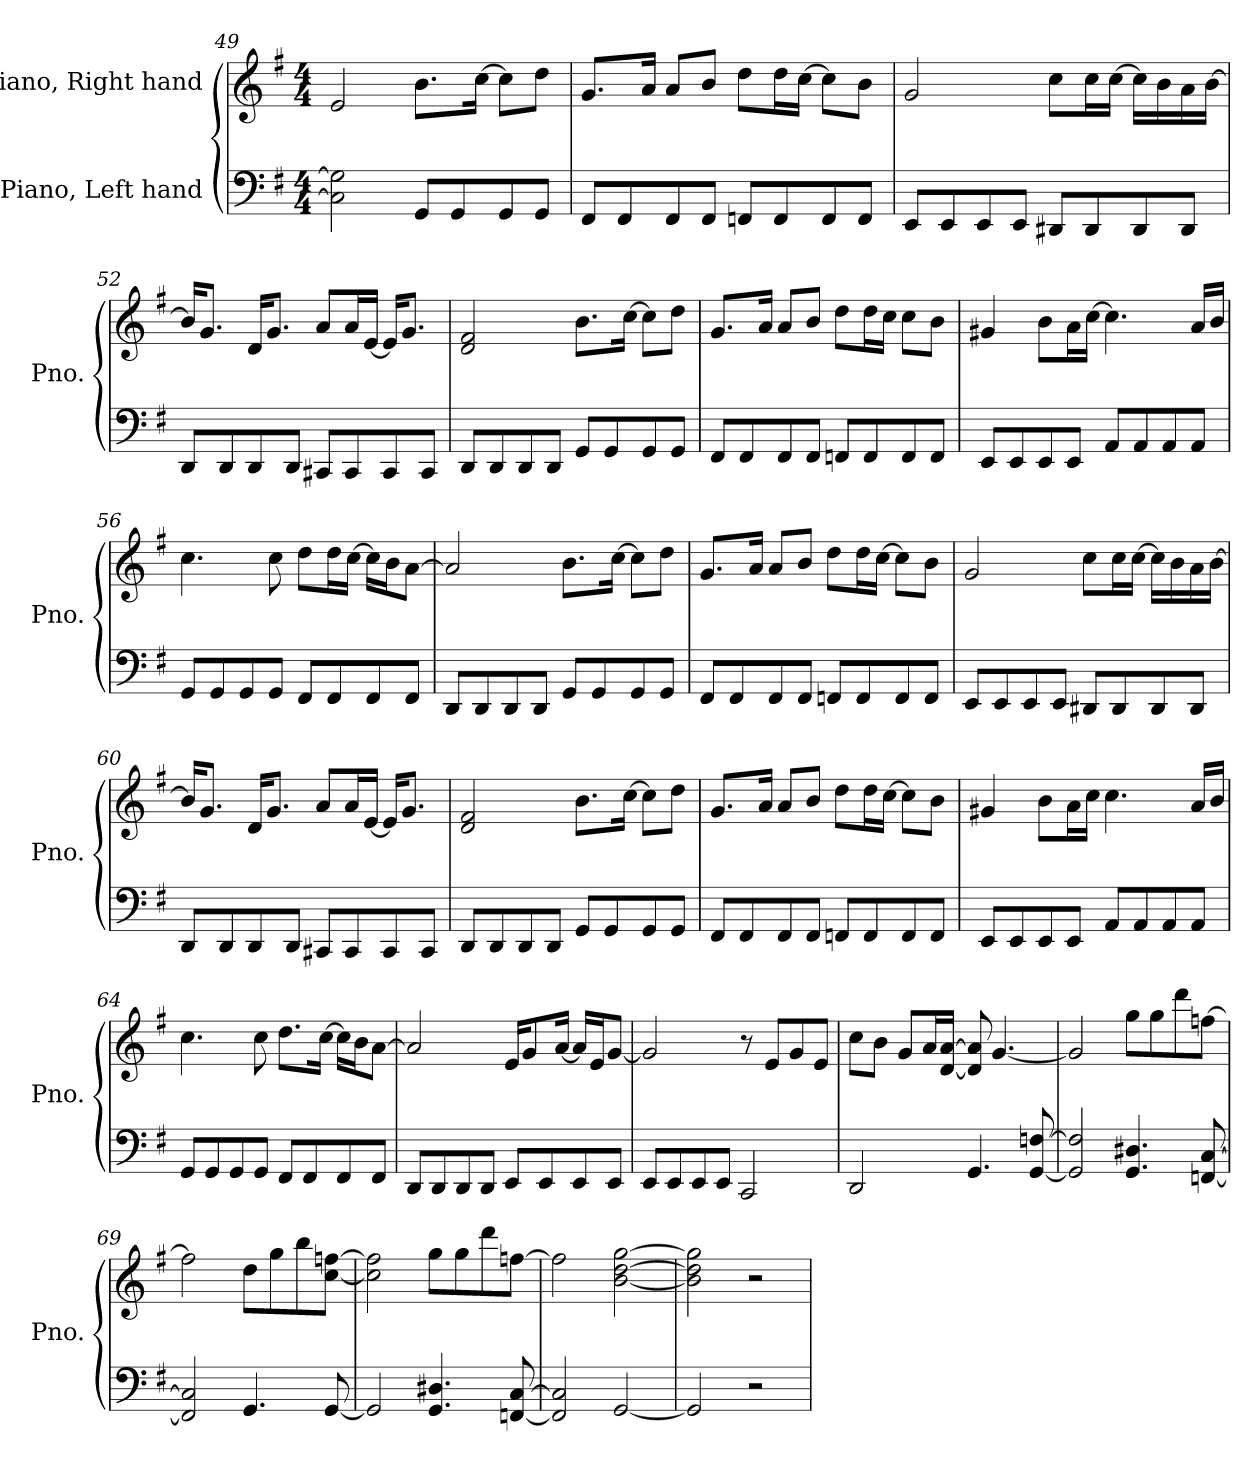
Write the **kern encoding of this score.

**kern	**kern
*part2	*part1
*staff2	*staff1
*I"Piano, Left hand	*I"Piano, Right hand
*I'Pno.	*I'Pno.
!!LO:PB:g=z
*clefF4	*clefG2
*k[f#]	*k[f#]
*M4/4	*M4/4
=49	=49
2C\] 2G\]	2e/
8GG/L	8.b\L
8GG/	.
.	[16cc\Jk
8GG/	8cc\L]
8GG/J	8dd\J
=50	=50
8FF#/L	8.g/L
8FF#/	.
.	16a/Jk
8FF#/	8a/L
8FF#/J	8b/J
8FFn/L	8dd\L
8FF/	16dd\L
.	[16cc\JJ
8FF/	8cc\L]
8FF/J	8b\J
=51	=51
8EE/L	2g/
8EE/	.
8EE/	.
8EE/J	.
8DD#X/L	8cc\L
8DD#/	16cc\L
.	[16cc\JJ
8DD#/	16cc\LL]
.	16b\
8DD#/J	16a\
.	[16b\JJ
=52	=52
8DD/L	16b/KL]
.	8.g/J
8DD/	.
8DD/	16d/KL
.	8.g/J
8DD/J	.
8CC#X/L	8a/L
8CC#/	16a/L
.	[16e/JJ
8CC#/	16e/KL]
.	8.g/J
8CC#/J	.
!!LO:LB:g=z
=53	=53
8DD/L	2d/ 2f#/
8DD/	.
8DD/	.
8DD/J	.
8GG/L	8.b\L
8GG/	.
.	[16cc\Jk
8GG/	8cc\L]
8GG/J	8dd\J
=54	=54
8FF#/L	8.g/L
8FF#/	.
.	16a/Jk
8FF#/	8a/L
8FF#/J	8b/J
8FFn/L	8dd\L
8FF/	16dd\L
.	16cc\JJ
8FF/	8cc\L
8FF/J	8b\J
=55	=55
8EE/L	4g#X/
8EE/	.
8EE/	8b\L
8EE/J	16a\L
.	[16cc\JJ
8AA/L	4.cc\]
8AA/	.
8AA/	.
8AA/J	16a/LL
.	16b/JJ
=56	=56
8GG/L	4.cc\
8GG/	.
8GG/	.
8GG/J	8cc\
8FF#/L	8dd\L
8FF#/	16dd\L
.	[16cc\JJ
8FF#/	16cc\LL]
.	16b\J
8FF#/J	[8a\J
!!LO:LB:g=z
=57	=57
8DD/L	2a/]
8DD/	.
8DD/	.
8DD/J	.
8GG/L	8.b\L
8GG/	.
.	[16cc\Jk
8GG/	8cc\L]
8GG/J	8dd\J
=58	=58
8FF#/L	8.g/L
8FF#/	.
.	16a/Jk
8FF#/	8a/L
8FF#/J	8b/J
8FFn/L	8dd\L
8FF/	16dd\L
.	[16cc\JJ
8FF/	8cc\L]
8FF/J	8b\J
=59	=59
8EE/L	2g/
8EE/	.
8EE/	.
8EE/J	.
8DD#X/L	8cc\L
8DD#/	16cc\L
.	[16cc\JJ
8DD#/	16cc\LL]
.	16b\
8DD#/J	16a\
.	[16b\JJ
!!LO:LB:g=z
=60	=60
8DD/L	16b/KL]
.	8.g/J
8DD/	.
8DD/	16d/KL
.	8.g/J
8DD/J	.
8CC#X/L	8a/L
8CC#/	16a/L
.	[16e/JJ
8CC#/	16e/KL]
.	8.g/J
8CC#/J	.
=61	=61
8DD/L	2d/ 2f#/
8DD/	.
8DD/	.
8DD/J	.
8GG/L	8.b\L
8GG/	.
.	[16cc\Jk
8GG/	8cc\L]
8GG/J	8dd\J
=62	=62
8FF#/L	8.g/L
8FF#/	.
.	16a/Jk
8FF#/	8a/L
8FF#/J	8b/J
8FFn/L	8dd\L
8FF/	16dd\L
.	[16cc\JJ
8FF/	8cc\L]
8FF/J	8b\J
=63	=63
8EE/L	4g#X/
8EE/	.
8EE/	8b\L
8EE/J	16a\L
.	16cc\JJ
8AA/L	4.cc\
8AA/	.
8AA/	.
8AA/J	16a/LL
.	16b/JJ
!!LO:LB:g=z
=64	=64
8GG/L	4.cc\
8GG/	.
8GG/	.
8GG/J	8cc\
8FF#/L	8.dd\L
8FF#/	.
.	[16cc\Jk
8FF#/	16cc\LL]
.	16b\J
8FF#/J	[8a\J
=65	=65
8DD/L	2a/]
8DD/	.
8DD/	.
8DD/J	.
8EE/L	16e/KL
.	8g/
8EE/	.
.	[16a/Jk
8EE/	16a/LL]
.	16e/J
8EE/J	[8g/J
=66	=66
8EE/L	2g/]
8EE/	.
8EE/	.
8EE/J	.
2CC/	8r
.	8e/L
.	8g/
.	8e/J
=67	=67
2DD/	8cc\L
.	8b\J
.	8g/L
.	16a/L
.	[16d/ [16a/JJ
4.GG/	8d/] 8a/]
.	[4.g/
[8GG/ [8Fn/	.
!!LO:LB:g=z
=68	=68
2GG/] 2F/]	2g/]
4.GG/ 4.D#X/	8gg\L
.	8gg\
.	8ddd\
[8FFn/ [8C/	[8ffn\J
=69	=69
2FF/] 2C/]	2ff\]
4.GG/	8dd\L
.	8gg\
.	8bb\
[8GG/	[8cc\ [8ffn\J
=70	=70
2GG/]	2cc\] 2ff\]
4.GG/ 4.D#X/	8gg\L
.	8gg\
.	8ddd\
[8FFn/ [8C/	[8ffn\J
=71	=71
2FF/] 2C/]	2ff\]
[2GG/	[2b\ [2dd\ [2gg\
=72	=72
2GG/]	2b\] 2dd\] 2gg\]
2r	2r
=	=
*-	*-
